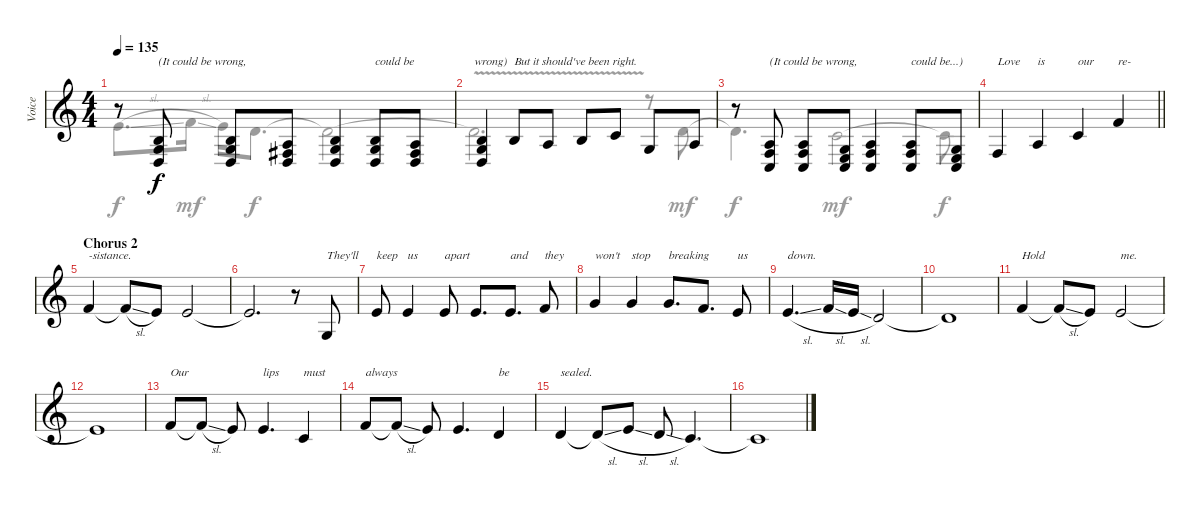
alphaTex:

\track ("Voice" "Voice") {instrument altosax}
\staff {score}
\tuning (E4 B3 G3 D3 A2 E2) {hide}
\voice
\ts (4 4)
\tempo 135
\clef g2
\ks c
r.8{dy f} (4.3 5.4 5.5).8{txt "(It could be wrong,"} (4.3 5.4 5.5).8 (2.3 4.4 5.5).8 (4.3 5.4 5.5).4 (4.3 5.4 5.5).8{txt "could be"} (2.3 4.4 5.5).8 |
(4.3 5.4 5.5).4{txt "wrong)"} 4.3.8{txt "But it should've been right."} 2.3.8 4.3.8 5.3.8 0.3.8 2.3.8 |
r.8 (2.3 3.4 3.5).8{txt "(It could be wrong,"} (2.3 3.4 3.5).8 (0.3 2.4 3.5).8 (2.3 3.4 3.5).4 (2.3 3.4 3.5).8{txt "could be...)"} (0.3 2.4 3.5).8 |
\barLineRight lightlight
8.5.4{txt "Love"} 7.4.4{txt "is"} 5.3.4{txt "our"} 6.2.4{txt "re-"} |
\section ("" "Chorus 2")
6.2.4{txt "-sistance."} 6.2{sl t}.8 5.2.8 5.2.2 |
5.2{t}.2{d} r.8 0.3.8{txt "They'll"} |
5.2.8{txt "keep"} 5.2.4{txt "us"} 5.2.8{txt "apart"} 5.2.8{d} 5.2.8{d txt "and"} 6.2.8{txt "they"} |
8.2.4{txt "won't"} 8.2.4{txt "stop"} 8.2.8{d txt "breaking"} 6.2.8{d} 5.2.8{txt "us"} |
5.2{sl}.4{d txt "down."} 6.2{sl}.16 5.2{sl}.16 3.2.2 |
3.2{t}.1 |
6.2.4{txt "Hold"} 6.2{sl t}.8 5.2.8 5.2.2{txt "me."} |
5.2{t}.1 |
6.2.8{txt "Our"} 6.2{sl t}.8 5.2.8 5.2.4{d txt "lips"} 1.2.4{txt "must"} |
6.2.8{txt "always"} 6.2{sl t}.8 5.2.8 5.2.4{d} 3.2.4{txt "be"} |
3.2.4{txt "sealed."} 3.2{sl t}.8 5.2{sl}.8 3.2{sl}.8 1.2.4{d} |
1.2{t}.1
\voice
\clef g2
\ottava regular
\simile none
\ks c
5.2{sl t}.8{d dy f} 6.2{sl}.16{dy mf} 5.2.16 3.2.8{d dy f} 3.2{t}.2 |
3.2{v t}.2{d} r.8 3.2.8{dy mf} |
3.2{t}.4{d dy f} 1.2.2{dy mf} 1.2{t}.8{dy f} |
\barLineRight lightlight
|
|
|
|
|
|
|
|
|
|
|
|
